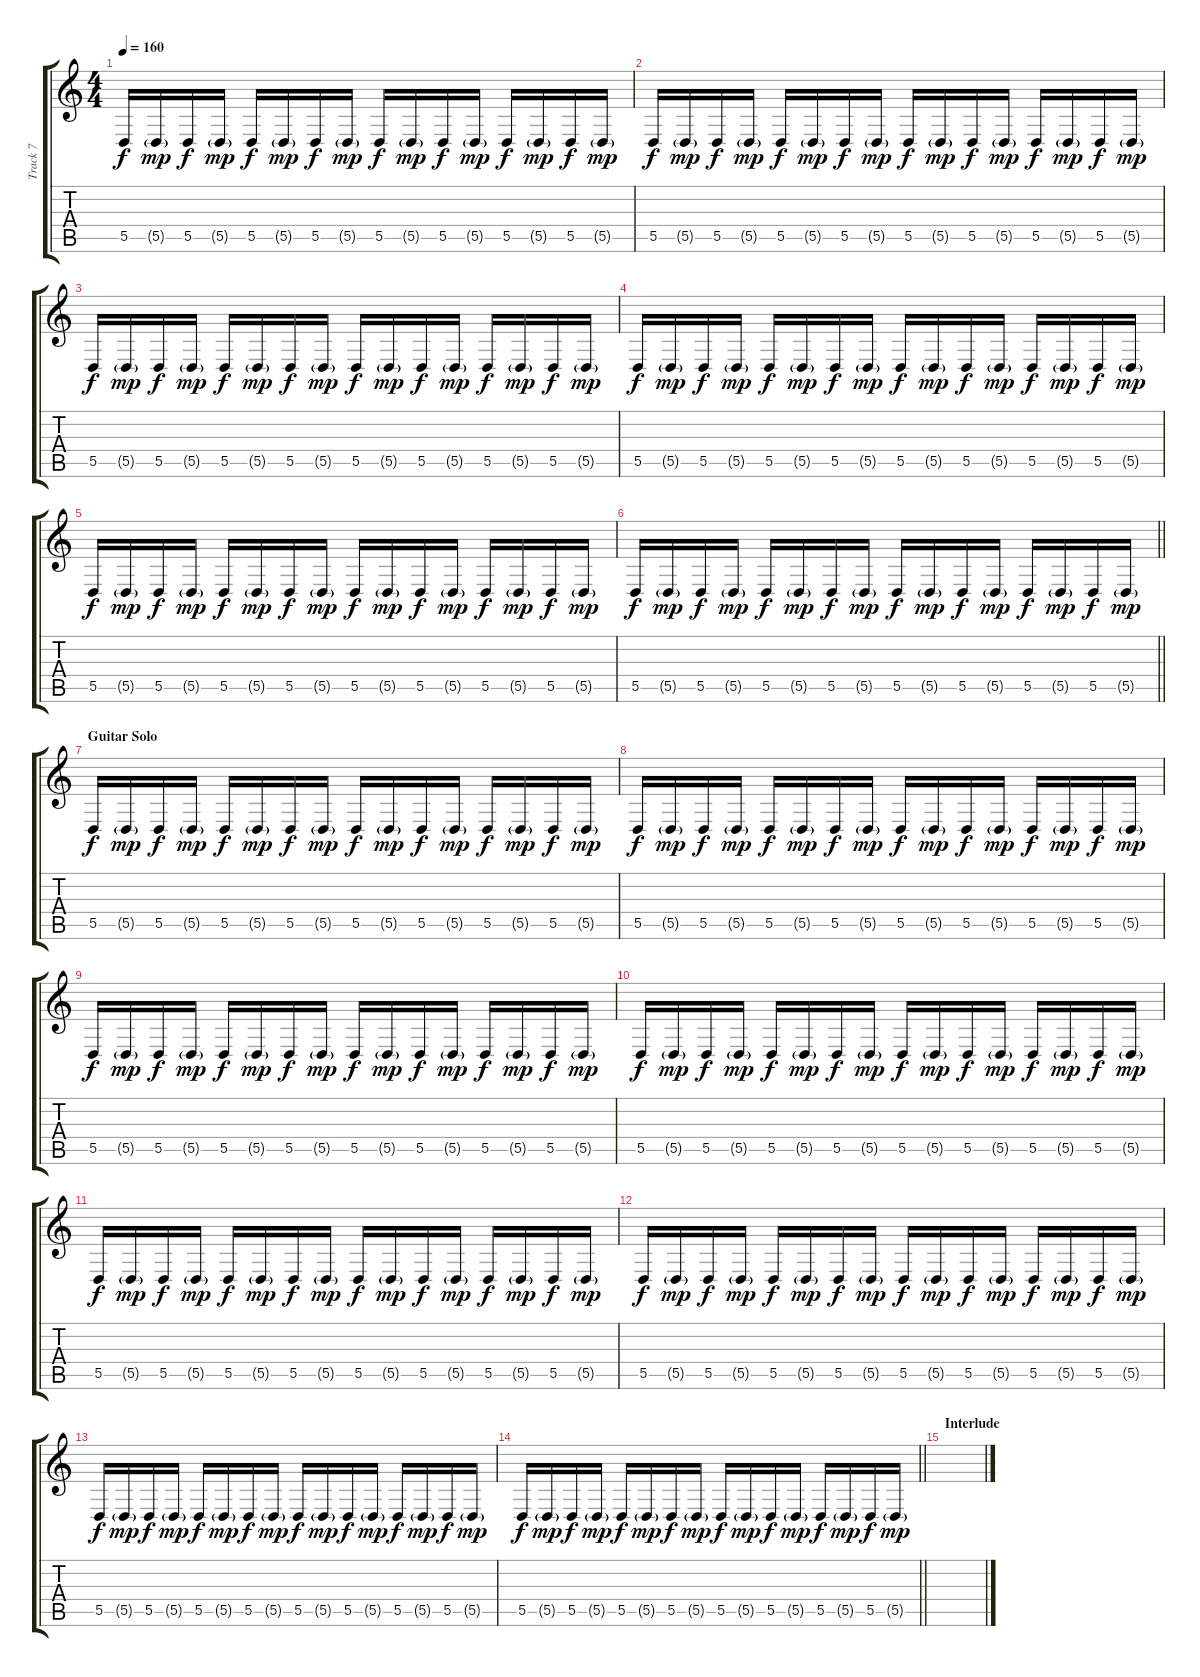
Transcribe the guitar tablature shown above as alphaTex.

\track ("Track 7" "Track 7") {instrument lead2sawtooth}
\staff {score tabs}
\tuning (E4 B3 G3 D3 A2 E2) {hide}
\ts (4 4)
\tempo 160
\clef g2
\ks c
5.5.16{dy f} 5.5{g}.16{dy mp} 5.5.16{dy f} 5.5{g}.16{dy mp} 5.5.16{dy f} 5.5{g}.16{dy mp} 5.5.16{dy f} 5.5{g}.16{dy mp} 5.5.16{dy f} 5.5{g}.16{dy mp} 5.5.16{dy f} 5.5{g}.16{dy mp} 5.5.16{dy f} 5.5{g}.16{dy mp} 5.5.16{dy f} 5.5{g}.16{dy mp} |
5.5.16{dy f} 5.5{g}.16{dy mp} 5.5.16{dy f} 5.5{g}.16{dy mp} 5.5.16{dy f} 5.5{g}.16{dy mp} 5.5.16{dy f} 5.5{g}.16{dy mp} 5.5.16{dy f} 5.5{g}.16{dy mp} 5.5.16{dy f} 5.5{g}.16{dy mp} 5.5.16{dy f} 5.5{g}.16{dy mp} 5.5.16{dy f} 5.5{g}.16{dy mp} |
5.5.16{dy f} 5.5{g}.16{dy mp} 5.5.16{dy f} 5.5{g}.16{dy mp} 5.5.16{dy f} 5.5{g}.16{dy mp} 5.5.16{dy f} 5.5{g}.16{dy mp} 5.5.16{dy f} 5.5{g}.16{dy mp} 5.5.16{dy f} 5.5{g}.16{dy mp} 5.5.16{dy f} 5.5{g}.16{dy mp} 5.5.16{dy f} 5.5{g}.16{dy mp} |
5.5.16{dy f} 5.5{g}.16{dy mp} 5.5.16{dy f} 5.5{g}.16{dy mp} 5.5.16{dy f} 5.5{g}.16{dy mp} 5.5.16{dy f} 5.5{g}.16{dy mp} 5.5.16{dy f} 5.5{g}.16{dy mp} 5.5.16{dy f} 5.5{g}.16{dy mp} 5.5.16{dy f} 5.5{g}.16{dy mp} 5.5.16{dy f} 5.5{g}.16{dy mp} |
5.5.16{dy f} 5.5{g}.16{dy mp} 5.5.16{dy f} 5.5{g}.16{dy mp} 5.5.16{dy f} 5.5{g}.16{dy mp} 5.5.16{dy f} 5.5{g}.16{dy mp} 5.5.16{dy f} 5.5{g}.16{dy mp} 5.5.16{dy f} 5.5{g}.16{dy mp} 5.5.16{dy f} 5.5{g}.16{dy mp} 5.5.16{dy f} 5.5{g}.16{dy mp} |
\barLineRight lightlight
5.5.16{dy f} 5.5{g}.16{dy mp} 5.5.16{dy f} 5.5{g}.16{dy mp} 5.5.16{dy f} 5.5{g}.16{dy mp} 5.5.16{dy f} 5.5{g}.16{dy mp} 5.5.16{dy f} 5.5{g}.16{dy mp} 5.5.16{dy f} 5.5{g}.16{dy mp} 5.5.16{dy f} 5.5{g}.16{dy mp} 5.5.16{dy f} 5.5{g}.16{dy mp} |
\section ("" "Guitar Solo")
5.5.16{dy f} 5.5{g}.16{dy mp} 5.5.16{dy f} 5.5{g}.16{dy mp} 5.5.16{dy f} 5.5{g}.16{dy mp} 5.5.16{dy f} 5.5{g}.16{dy mp} 5.5.16{dy f} 5.5{g}.16{dy mp} 5.5.16{dy f} 5.5{g}.16{dy mp} 5.5.16{dy f} 5.5{g}.16{dy mp} 5.5.16{dy f} 5.5{g}.16{dy mp} |
5.5.16{dy f} 5.5{g}.16{dy mp} 5.5.16{dy f} 5.5{g}.16{dy mp} 5.5.16{dy f} 5.5{g}.16{dy mp} 5.5.16{dy f} 5.5{g}.16{dy mp} 5.5.16{dy f} 5.5{g}.16{dy mp} 5.5.16{dy f} 5.5{g}.16{dy mp} 5.5.16{dy f} 5.5{g}.16{dy mp} 5.5.16{dy f} 5.5{g}.16{dy mp} |
5.5.16{dy f} 5.5{g}.16{dy mp} 5.5.16{dy f} 5.5{g}.16{dy mp} 5.5.16{dy f} 5.5{g}.16{dy mp} 5.5.16{dy f} 5.5{g}.16{dy mp} 5.5.16{dy f} 5.5{g}.16{dy mp} 5.5.16{dy f} 5.5{g}.16{dy mp} 5.5.16{dy f} 5.5{g}.16{dy mp} 5.5.16{dy f} 5.5{g}.16{dy mp} |
5.5.16{dy f} 5.5{g}.16{dy mp} 5.5.16{dy f} 5.5{g}.16{dy mp} 5.5.16{dy f} 5.5{g}.16{dy mp} 5.5.16{dy f} 5.5{g}.16{dy mp} 5.5.16{dy f} 5.5{g}.16{dy mp} 5.5.16{dy f} 5.5{g}.16{dy mp} 5.5.16{dy f} 5.5{g}.16{dy mp} 5.5.16{dy f} 5.5{g}.16{dy mp} |
5.5.16{dy f} 5.5{g}.16{dy mp} 5.5.16{dy f} 5.5{g}.16{dy mp} 5.5.16{dy f} 5.5{g}.16{dy mp} 5.5.16{dy f} 5.5{g}.16{dy mp} 5.5.16{dy f} 5.5{g}.16{dy mp} 5.5.16{dy f} 5.5{g}.16{dy mp} 5.5.16{dy f} 5.5{g}.16{dy mp} 5.5.16{dy f} 5.5{g}.16{dy mp} |
5.5.16{dy f} 5.5{g}.16{dy mp} 5.5.16{dy f} 5.5{g}.16{dy mp} 5.5.16{dy f} 5.5{g}.16{dy mp} 5.5.16{dy f} 5.5{g}.16{dy mp} 5.5.16{dy f} 5.5{g}.16{dy mp} 5.5.16{dy f} 5.5{g}.16{dy mp} 5.5.16{dy f} 5.5{g}.16{dy mp} 5.5.16{dy f} 5.5{g}.16{dy mp} |
5.5.16{dy f} 5.5{g}.16{dy mp} 5.5.16{dy f} 5.5{g}.16{dy mp} 5.5.16{dy f} 5.5{g}.16{dy mp} 5.5.16{dy f} 5.5{g}.16{dy mp} 5.5.16{dy f} 5.5{g}.16{dy mp} 5.5.16{dy f} 5.5{g}.16{dy mp} 5.5.16{dy f} 5.5{g}.16{dy mp} 5.5.16{dy f} 5.5{g}.16{dy mp} |
\barLineRight lightlight
5.5.16{dy f} 5.5{g}.16{dy mp} 5.5.16{dy f} 5.5{g}.16{dy mp} 5.5.16{dy f} 5.5{g}.16{dy mp} 5.5.16{dy f} 5.5{g}.16{dy mp} 5.5.16{dy f} 5.5{g}.16{dy mp} 5.5.16{dy f} 5.5{g}.16{dy mp} 5.5.16{dy f} 5.5{g}.16{dy mp} 5.5.16{dy f} 5.5{g}.16{dy mp} |
\section ("" "Interlude")
